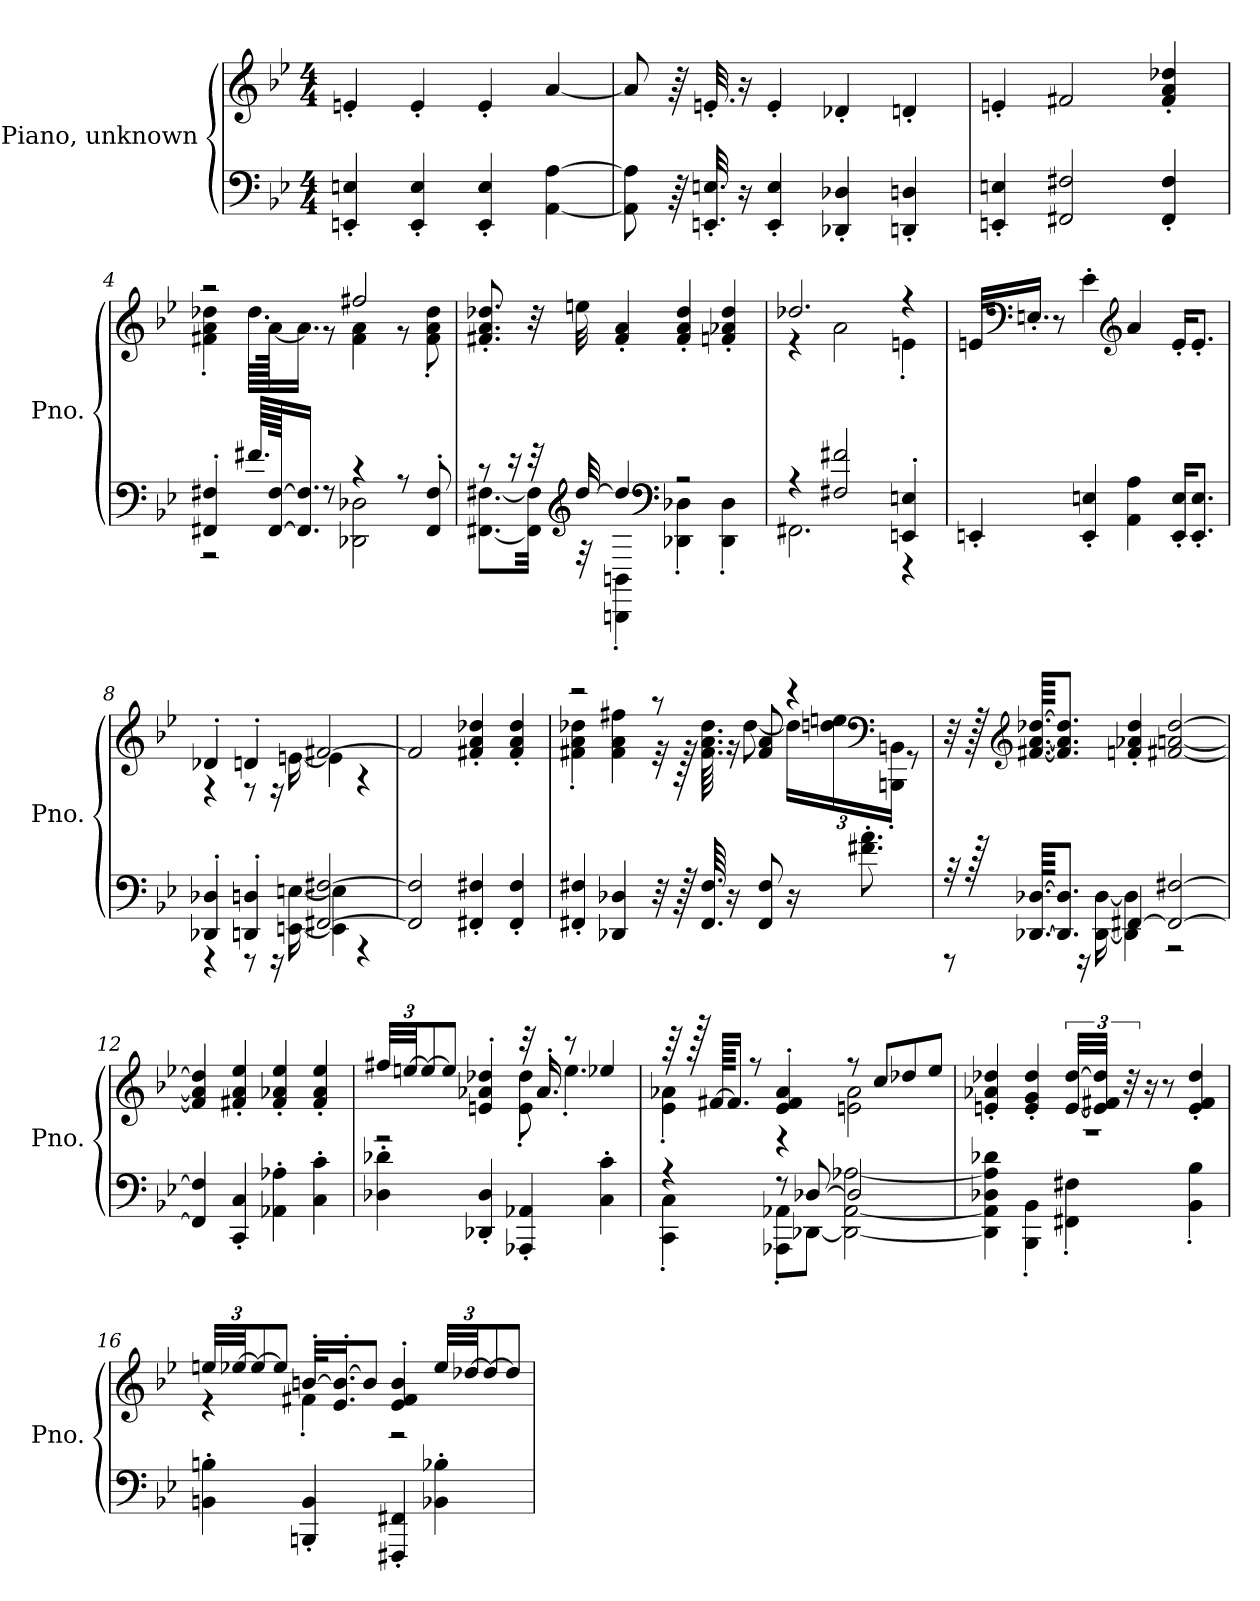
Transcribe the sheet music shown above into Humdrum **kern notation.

**kern	**kern
*part1	*part1
*staff2	*staff1
*I"Piano, unknown	*
*I'Pno.	*
*clefF4	*clefG2
*k[b-e-]	*k[b-e-]
*M4/4	*M4/4
*MM132	*MM132
=1	=1
4EEn/' 4En/'	4en'/
4EE/' 4E/'	4e'/
4EE/' 4E/'	4e'/
[4AA\ [4A\	[4a/
=2	=2
8AA\] 8A\]	8a/]
64r	64r
32.EEn/' 32.En/'	32.en'/
16r	16r
4EE/' 4E/'	4e'/
4DD-X/' 4D-X/'	4d-X'/
4DDn/' 4Dn/'	4dn'/
=3	=3
4EEn/' 4En/'	4en'/
2FF#X/ 2F#X/	2f#X/
4FF#/' 4F#/'	4f#/' 4a/' 4dd-X/'
=4	=4
*^	*^
4FF#X/' 4F#X/'	2r	2r	4f#X\' 4a\' 4dd-X\'
64.f#X/LLLL	.	.	64.dd-\LLLL
[128FF#/ [128F#/JJK	.	.	[128a\JJK
16.FF#/] 16.F#/]JJ	.	.	16.a\JJ]
8r	.	.	8r
4r	2DD-X\ 2D-X\	2ff#X/	4f#\ 4a\
8r	.	.	8r
8FF#/' 8F#/'	.	.	8f#\' 8a\' 8dd-\'
*	*	*v	*v
!!LO:LB:g=z
=5	=5	=5
8r	[8.FF#X\ [8.F#X\L	8.f#X/' 8.a/' 8.dd-X/'
16r	.	.
32r	32FF#\] 32F#\]Jkk	32r
*clefG2	*	*
[32dd/	32r	32een\
4dd/]	4BBBn\' 4BBn\'	4f#/' 4a/'
*clefF4	*	*
2r	4DD-X\' 4D-X\'	4f#/' 4a/' 4dd-/'
.	4DD-\' 4D-\'	4fn/' 4a-X/' 4dd-/'
=6	=6	=6
*	*	*^
4r	2.FF#X\	2.dd-X/	4r
2F#X/ 2f#X/	.	.	2a\
4EEn/' 4En/'	4r	4r	4en'\
*v	*v	*	*
*	*v	*v
=7	=7
4EEn'/	32en/KLL
*	*clefF4
.	16.En'/JJ
.	8r
4EE/' 4En/'	4e'\
*	*clefG2
4AA\ 4A\	4a/
16EE/' 16E/'KL	16e'/KL
8.EE/' 8.E/'J	8.e'/J
!!LO:LB:g=z
=8	=8
*^	*^
4DD-X/' 4D-X/'	4r	4d-X'/	4r
4DDn/' 4Dn/'	8r	4dn'/	8r
.	16r	.	16r
.	[16EEn\ [16En\	.	[16en\
[2FF#X/ [2F#X/	4EE\] 4E\]	[2f#X/	4e\]
.	4r	.	4r
*v	*v	*	*
*	*v	*v
=9	=9
2FF#/] 2F#/]	2f#/]
4FF#X/' 4F#X/'	4f#X/' 4a/' 4dd-X/'
4FF#/' 4F#/'	4f#/' 4a/' 4dd-/'
=10	=10
*	*^
4FF#X/' 4F#X/'	2r	4f#X\' 4a\' 4dd-X\'
4DD-X/ 4D-X/	.	4f#\ 4a\ 4ff#X\
32r	8r	32r
128r	.	128r
64.FF#/ 64.F#/	.	64.f#\ 64.a\ 64.dd-\
16r	.	16r
8FF#/ 8F#/	8f#/ 8a/	[8dd-\
*	*	*Xbrackettup
16r	4r	24dd-\LL]
.	.	24ddn\ 24een\
8.f#X\' 8.a\'	.	.
*	*clefF4	*
.	.	24BBBn\' 24BBn\'JJ
.	.	8r
*	*v	*v
!!LO:LB:g=z
=11	=11
*^	*
32r	8r	32r
128r	.	128r
*	*	*clefG2
[64.DD-X/ [64.D-X/KKKL	.	[64.f#X/ [64.a/ [64.dd-X/KKKL
8.DD-/] 8.D-/]J	.	8.f#/] 8.a/] 8.dd-/]J
.	16r	.
.	[16DD-\ [16D-\	.
[4FF#X/	4DD-\] 4D-\]	4fn/' 4a-X/' 4dd-/'
2FF#/_ [2F#X/	2r	[2f#X/ [2an/ [2dd-/
*v	*v	*
=12	=12
4FF#/] 4F#/]	4f#/] 4a/] 4dd-/]
4CC/' 4C/'	4f#X/' 4a/' 4ee-/'
4AA-X\' 4A-X\'	4f#/' 4a-X/' 4ee-/'
4C\' 4c\'	4f#/' 4a-/' 4ee-/'
=13	=13
*	*^
4D-X\' 4d-X\'	48ff#X/LLL	2r
.	[48een/JJ	.
.	12ee/_	.
.	8ee/J]	.
4DD-X/' 4D-/'	4en/' 4a-X/' 4dd-X/'	.
4AAA-X/' 4AA-X/'	32r	8e\' 8dd-\'
.	16.a-'/	.
.	8r	4.ee'\
4C\' 4c\'	4ee-X/	.
!!LO:LB:g=z	!!
=14	=14	=14
*^	*	*
4r	4CC\' 4C\'	64r	4e-\' 4a-X\'
.	.	128r	.
.	.	[128f#X/KKKLL	.
.	.	16.f#/JJ]	.
.	.	8r	.
8r	8AAA-X\' 8AA-X\'L	4e-/' 4f#/' 4a-/'	4r
[8D-X/	[8DD-X\J	.	.
2D-/]	2DD-\_ [2AA-\ [2A-X\	8r	2en\ 2a-\
.	.	8cc/L	.
.	.	8dd-X/	.
.	.	8ee-/J	.
*	*	*v	*v
=15	=15	=15
1r	4DD-\] 4AA-\] 4D-X\ 4A-\] 4d-X\	4en/' 4a-X/' 4dd-X/'
.	4BBB-\' 4BB-\'	4e/' 4g/' 4dd-/'
*	*	*brackettup
.	4FF#X\' 4F#X\'	[48e/ [48dd-/LLL
.	.	48e/] 48f#X/ 48dd-/]JJJ
.	.	48r
.	.	16r
.	.	8r
.	4BB-\' 4B-\'	4e/' 4f#/' 4dd-/'
*v	*v	*
!!LO:LB:g=z
=16	=16
*	*Xbrackettup
*	*^
4BBn\' 4Bn\'	48een/LLL	4r
.	[48ee-X/JJ	.
.	12ee-/_	.
.	8ee-/J]	.
4BBBn/' 4BB/'	[32bn'/KLL	4f#X'\
.	16.e-/' 16.b/_'J	.
.	8b/J]	.
4FFF#X/' 4FF#X/'	4e-/' 4f#/' 4b/'	2r
4BB-X\' 4B-X\'	48ee-/LLL	.
.	[48dd-X/JJ	.
.	12dd-/_	.
.	8dd-/J]	.
*	*v	*v
=	=
*-	*-
